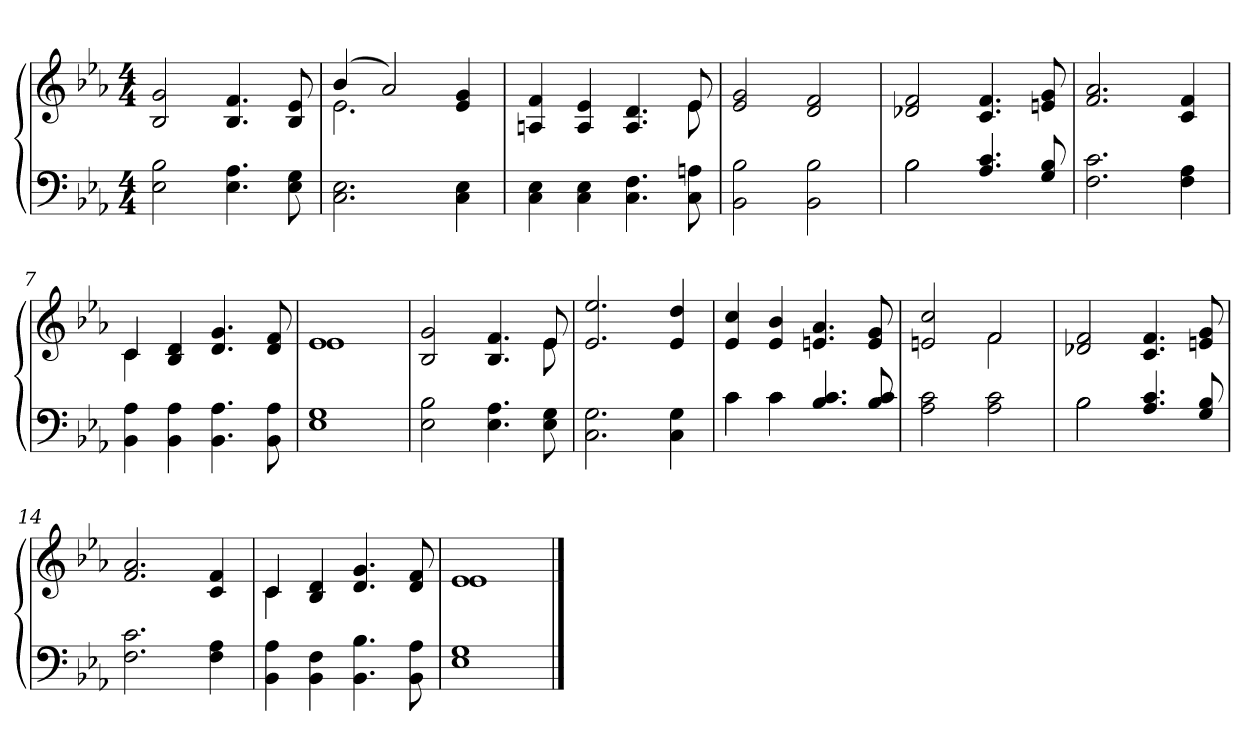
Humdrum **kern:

**kern	**kern
*part2	*part1
*staff2	*staff1
*clefF4	*clefG2
*k[b-e-a-]	*k[b-e-a-]
*E-:	*E-:
*M4/4	*M4/4
=1	=1
2E-\ 2B-\	2B-/ 2g/
4.E-\ 4.A-\	4.B-/ 4.f/
8E-\ 8G\	8B-/ 8e-/
=2	=2
*	*^
2.C\ 2.E-\	(>4b-/	2.e-\
.	2a-/)	.
4C\ 4E-\	4e-/ 4g/	4ryy
=3	=3	=3
4C\ 4E-\	4An/ 4f/	2..ryy
4C\ 4E-\	4A/ 4e-/	.
4.C\ 4.F\	4.A/ 4.d/	.
8C\ 8An\	8e-/	8e-\
*	*v	*v
=4	=4
2BB-\ 2B-\	2e-/ 2g/
2BB-\ 2B-\	2d/ 2f/
=5	=5
*^	*
2B-\	2B-\	2d-X/ 2f/
4.A-/ 4.c/	2ryy	4.c/ 4.f/
8G/ 8B-/	.	8en/ 8g/
*v	*v	*
=6	=6
2.F\ 2.c\	2.f/ 2.a-/
4F\ 4A-\	4c/ 4f/
!!LO:LB:g=z
=7	=7
*	*^
4BB-\ 4A-\	4c/	4c\
4BB-\ 4A-\	4B-/ 4d/	2.ryy
4.BB-\ 4.A-\	4.d/ 4.g/	.
8BB-\ 8A-\	8d/ 8f/	.
=8	=8	=8
1E- 1G	1e-	1e-
=9	=9	=9
2E-\ 2B-\	2B-/ 2g/	2..ryy
4.E-\ 4.A-\	4.B-/ 4.f/	.
8E-\ 8G\	8e-/	8e-\
*	*v	*v
=10	=10
2.C\ 2.G\	2.e-/ 2.ee-/
4C\ 4G\	4e-/ 4dd/
=11	=11
*^	*
4c\	4c\	4e-/ 4cc/
4c\	4c\	4e-/ 4b-/
4.B-/ 4.c/	2ryy	4.en/ 4.a-/
8B-/ 8c/	.	8e/ 8g/
*v	*v	*
=12	=12
*	*^
2A-\ 2c\	2en/ 2cc/	2ryy
2A-\ 2c\	2f/	2f\
*	*v	*v
!!LO:LB:g=z
=13	=13
*^	*
2B-\	2B-\	2d-X/ 2f/
4.A-/ 4.c/	2ryy	4.c/ 4.f/
8G/ 8B-/	.	8en/ 8g/
*v	*v	*
=14	=14
2.F\ 2.c\	2.f/ 2.a-/
4F\ 4A-\	4c/ 4f/
=15	=15
*	*^
4BB-\ 4A-\	4c/	4c\
4BB-\ 4F\	4B-/ 4d/	2.ryy
4.BB-\ 4.B-\	4.d/ 4.g/	.
8BB-\ 8A-\	8d/ 8f/	.
=16	=16	=16
1E- 1G	1e-	1e-
*	*v	*v
==	==
*-	*-
